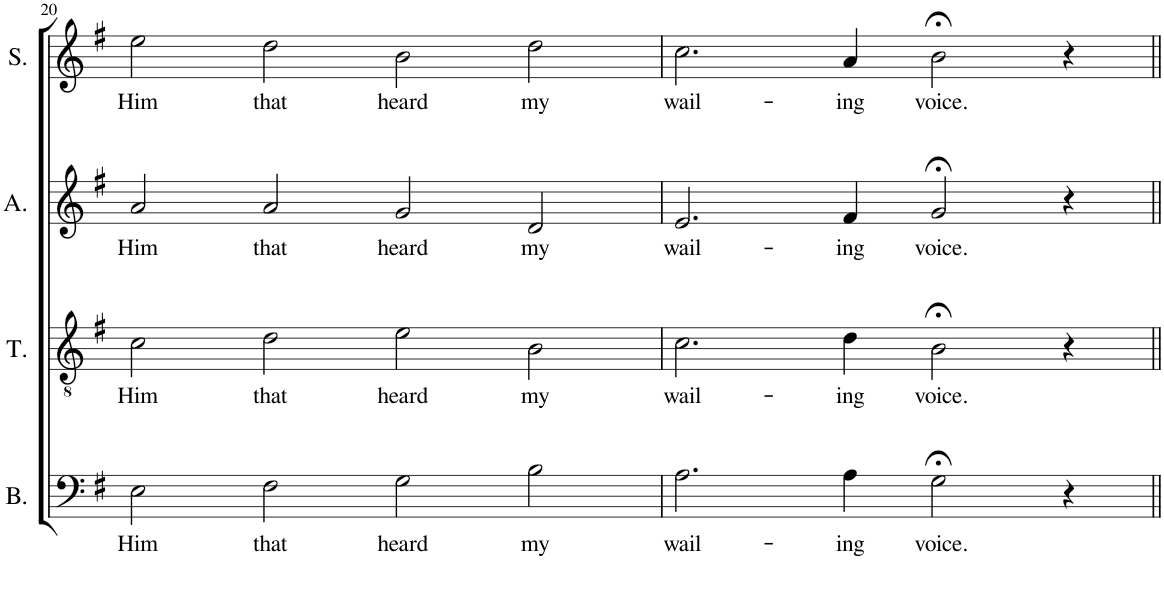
**kern	**text	**kern	**text	**kern	**text	**kern	**text
*part4	*part4	*part3	*part3	*part2	*part2	*part1	*part1
*staff4	*staff4	*staff3	*staff3	*staff2	*staff2	*staff1	*staff1
*I"Bass	*	*I"Tenor	*	*I"Alto	*	*I"Soprano	*
*I'B.	*	*I'T.	*	*I'A.	*	*I'S.	*
!!LO:PB:g=z
*clefF4	*	*clefGv2	*	*clefG2	*	*clefG2	*
*k[f#]	*	*k[f#]	*	*k[f#]	*	*k[f#]	*
*M4/2	*	*M4/2	*	*M4/2	*	*M4/2	*
=20	=20	=20	=20	=20	=20	=20	=20
!	!LO:LY:b	!	!LO:LY:b	!	!LO:LY:b	!	!LO:LY:b
2E\	Him	2c\	Him	2a/	Him	2ee\	Him
!	!LO:LY:b	!	!LO:LY:b	!	!LO:LY:b	!	!LO:LY:b
2F#\	that	2d\	that	2a/	that	2dd\	that
!	!LO:LY:b	!	!LO:LY:b	!	!LO:LY:b	!	!LO:LY:b
2G\	heard	2e\	heard	2g/	heard	2b\	heard
!	!LO:LY:b	!	!LO:LY:b	!	!LO:LY:b	!	!LO:LY:b
2B\	my	2B\	my	2d/	my	2dd\	my
=21	=21	=21	=21	=21	=21	=21	=21
!	!LO:LY:b	!	!LO:LY:b	!	!LO:LY:b	!	!LO:LY:b
2.A\	wail-	2.c\	wail-	2.e/	wail-	2.cc\	wail-
!	!LO:LY:b	!	!LO:LY:b	!	!LO:LY:b	!	!LO:LY:b
4A\	-ing	4d\	-ing	4f#/	-ing	4a/	-ing
!	!LO:LY:b	!	!LO:LY:b	!	!LO:LY:b	!	!LO:LY:b
2G;<\	voice.	2B;<\	voice.	2g;</	voice.	2b;<\	voice.
4r	.	4r	.	4r	.	4r	.
=||	=||	=||	=||	=||	=||	=||	=||
*-	*-	*-	*-	*-	*-	*-	*-
